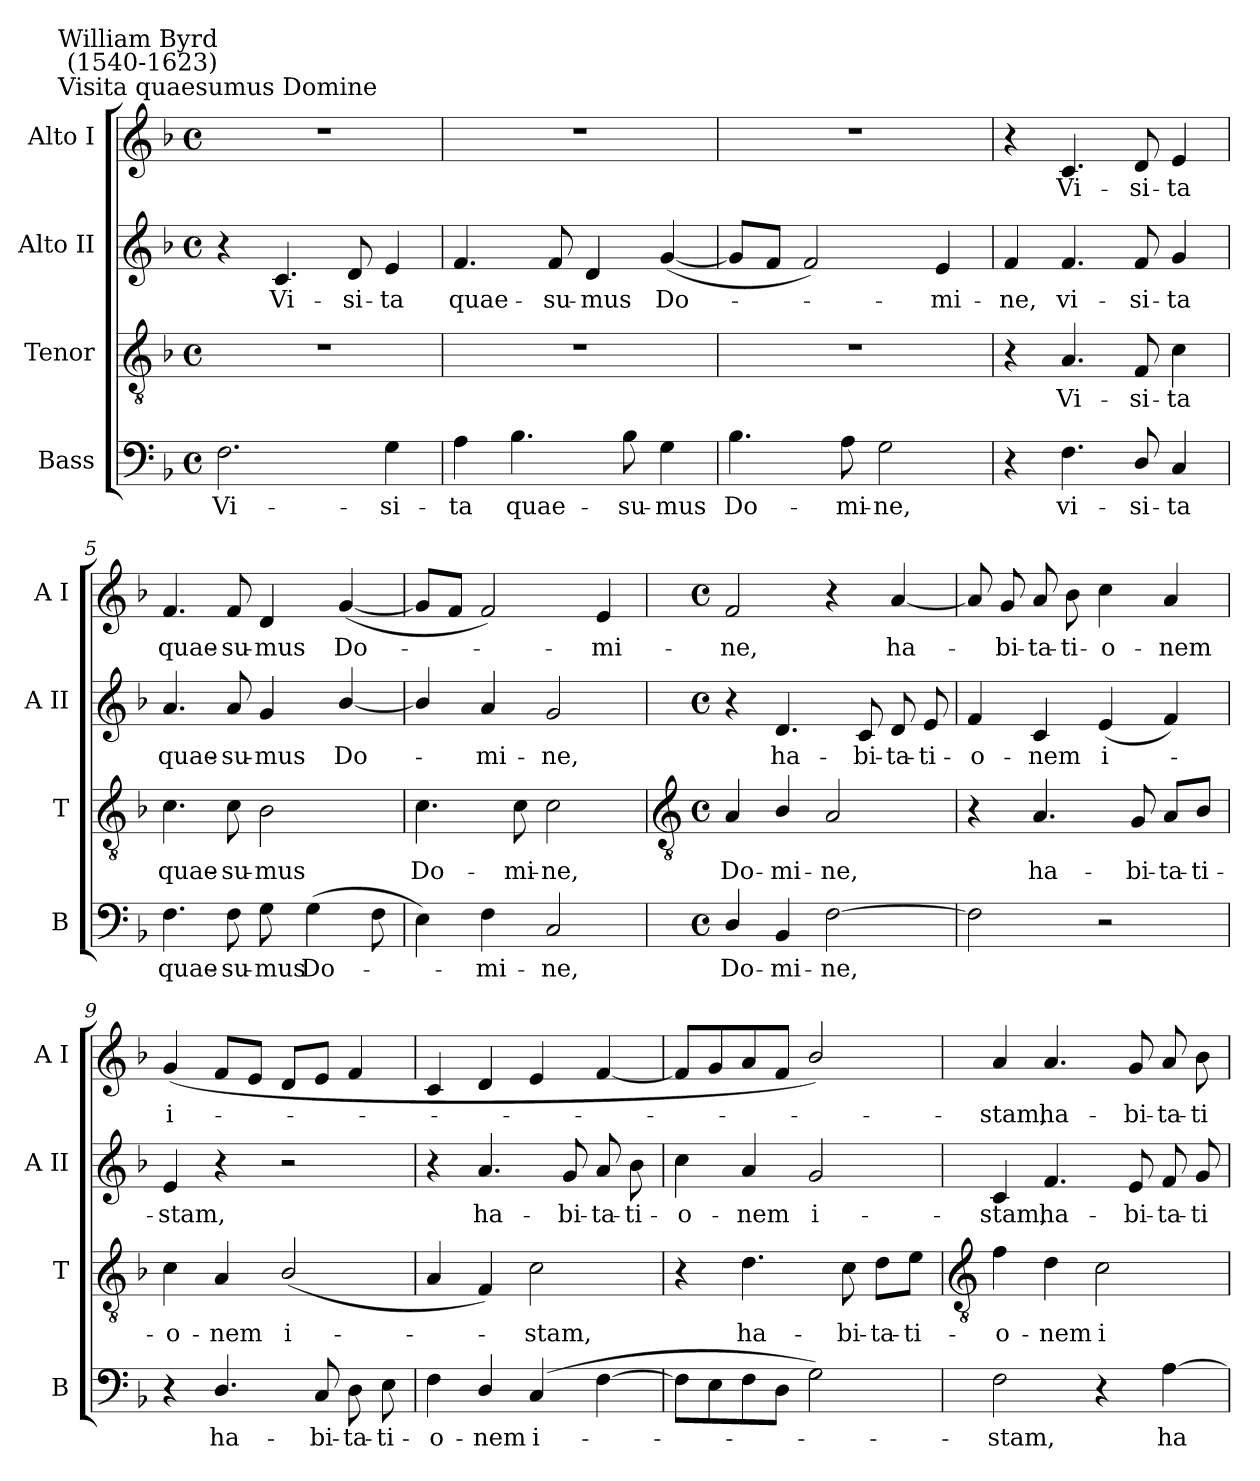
**kern	**text	**kern	**text	**kern	**text	**kern	**text
*part4	*part4	*part3	*part3	*part2	*part2	*part1	*part1
*staff4	*staff4	*staff3	*staff3	*staff2	*staff2	*staff1	*staff1
*I"Bass	*	*I"Tenor	*	*I"Alto II	*	*I"Alto I	*
*I'B	*	*I'T	*	*I'A II	*	*I'A I	*
*clefF4	*	*clefGv2	*	*clefG2	*	*clefG2	*
*k[b-]	*	*k[b-]	*	*k[b-]	*	*k[b-]	*
*F:	*	*F:	*	*F:	*	*F:	*
*M4/4	*	*M4/4	*	*M4/4	*	*M4/4	*
*met(c)	*	*met(c)	*	*met(c)	*	*met(c)	*
=1	=1	=1	=1	=1	=1	=1	=1
!	!	!	!	!	!	!LO:TX:a:cj:t=Visita quaesumus Domine	!
!	!	!	!	!	!	!LO:TX:a:rj:t=William Byrd\n(1540-1623)	!
!	!LO:LY:b	!	!	!	!	!	!
2.F	Vi-	1r	.	4r	.	1r	.
!	!	!	!	!	!LO:LY:b	!	!
.	.	.	.	4.c	Vi-	.	.
!	!	!	!	!	!LO:LY:b	!	!
.	.	.	.	8d	-si-	.	.
!	!LO:LY:b	!	!	!	!LO:LY:b	!	!
4G	-si-	.	.	4e	-ta	.	.
=2	=2	=2	=2	=2	=2	=2	=2
!	!LO:LY:b	!	!	!	!LO:LY:b	!	!
4A	-ta	1r	.	4.f	quae-	1r	.
!	!LO:LY:b	!	!	!	!	!	!
4.B-	quae-	.	.	.	.	.	.
!	!	!	!	!	!LO:LY:b	!	!
.	.	.	.	8f	-su-	.	.
!	!	!	!	!	!LO:LY:b	!	!
.	.	.	.	4d	-mus	.	.
!	!LO:LY:b	!	!	!	!	!	!
8B-	-su-	.	.	.	.	.	.
!	!LO:LY:b	!	!	!	!LO:LY:b	!	!
4G	-mus	.	.	(<[4g	Do-	.	.
=3	=3	=3	=3	=3	=3	=3	=3
!	!LO:LY:b	!	!	!	!	!	!
4.B-	Do-	1r	.	8gL]	.	1r	.
.	.	.	.	8fJ	.	.	.
.	.	.	.	2f)	.	.	.
!	!LO:LY:b	!	!	!	!	!	!
8A	-mi-	.	.	.	.	.	.
!	!LO:LY:b	!	!	!	!	!	!
2G	-ne,	.	.	.	.	.	.
!	!	!	!	!	!LO:LY:b	!	!
.	.	.	.	4e	mi-	.	.
=4	=4	=4	=4	=4	=4	=4	=4
!	!	!	!	!	!LO:LY:b	!	!
4r	.	4r	.	4f	-ne,	4r	.
!	!LO:LY:b	!	!LO:LY:b	!	!LO:LY:b	!	!LO:LY:b
4.F	vi-	4.A	Vi-	4.f	vi-	4.c	Vi-
!	!LO:LY:b	!	!LO:LY:b	!	!LO:LY:b	!	!LO:LY:b
8D/	-si-	8F	-si-	8f	-si-	8d	-si-
!	!LO:LY:b	!	!LO:LY:b	!	!LO:LY:b	!	!LO:LY:b
4C	-ta	4c	-ta	4g	-ta	4e	-ta
=5	=5	=5	=5	=5	=5	=5	=5
!	!LO:LY:b	!	!LO:LY:b	!	!LO:LY:b	!	!LO:LY:b
4.F	quae-	4.c	quae-	4.a	quae-	4.f	quae-
!	!LO:LY:b	!	!LO:LY:b	!	!LO:LY:b	!	!LO:LY:b
8F	-su-	8c	-su-	8a	-su-	8f	-su-
!	!LO:LY:b	!	!LO:LY:b	!	!LO:LY:b	!	!LO:LY:b
8G	-mus	2B-	-mus	4g	-mus	4d	-mus
!	!LO:LY:b	!	!	!	!	!	!
(>4G	Do-	.	.	.	.	.	.
!	!	!	!	!	!LO:LY:b	!	!LO:LY:b
.	.	.	.	[4b-/	Do-	(<[4g	Do-
8F	.	.	.	.	.	.	.
=6	=6	=6	=6	=6	=6	=6	=6
!	!	!	!LO:LY:b	!	!	!	!
4E)	.	4.c	Do-	4b-/]	.	8gL]	.
.	.	.	.	.	.	8fJ	.
!	!LO:LY:b	!	!	!	!LO:LY:b	!	!
4F	mi-	.	.	4a	mi-	2f)	.
!	!	!	!LO:LY:b	!	!	!	!
.	.	8c	-mi-	.	.	.	.
!	!LO:LY:b	!	!LO:LY:b	!	!LO:LY:b	!	!
2C	-ne,	2c	-ne,	2g	-ne,	.	.
!	!	!	!	!	!	!	!LO:LY:b
.	.	.	.	.	.	4e	mi-
!!LO:LB:g=z
=7	=7	=7	=7	=7	=7	=7	=7
*	*	*clefGv2	*	*	*	*	*
*M4/4	*	*M4/4	*	*M4/4	*	*M4/4	*
*met(c)	*	*met(c)	*	*met(c)	*	*met(c)	*
!	!LO:LY:b	!	!LO:LY:b	!	!	!	!LO:LY:b
4D/	Do-	4A	Do-	4r	.	2f	-ne,
!	!LO:LY:b	!	!LO:LY:b	!	!LO:LY:b	!	!
4BB-	-mi-	4B-/	-mi-	4.d	ha-	.	.
!	!LO:LY:b	!	!LO:LY:b	!	!	!	!
[2F	-ne,	2A	-ne,	.	.	4r	.
!	!	!	!	!	!LO:LY:b	!	!
.	.	.	.	8c	-bi-	.	.
!	!	!	!	!	!LO:LY:b	!	!LO:LY:b
.	.	.	.	8d	-ta-	[4a	ha-
!	!	!	!	!	!LO:LY:b	!	!
.	.	.	.	8e	-ti-	.	.
=8	=8	=8	=8	=8	=8	=8	=8
!	!	!	!	!	!LO:LY:b	!	!
2F]	.	4r	.	4f	-o-	8a]	.
!	!	!	!	!	!	!	!LO:LY:b
.	.	.	.	.	.	8g	bi-
!	!	!	!LO:LY:b	!	!LO:LY:b	!	!LO:LY:b
.	.	4.A	ha-	4c	-nem	8a	-ta-
!	!	!	!	!	!	!	!LO:LY:b
.	.	.	.	.	.	8b-	-ti-
!	!	!	!	!	!LO:LY:b	!	!LO:LY:b
2r	.	.	.	(<4e	i-	4cc	-o-
!	!	!	!LO:LY:b	!	!	!	!
.	.	8G	-bi-	.	.	.	.
!	!	!	!LO:LY:b	!	!	!	!LO:LY:b
.	.	8A/L	-ta-	4f)	.	4a	-nem
!	!	!	!LO:LY:b	!	!	!	!
.	.	8B-/J	-ti-	.	.	.	.
=9	=9	=9	=9	=9	=9	=9	=9
!	!	!	!LO:LY:b	!	!LO:LY:b	!	!LO:LY:b
4r	.	4c	-o-	4e	stam,	(<4g	i-
!	!LO:LY:b	!	!LO:LY:b	!	!	!	!
4.D/	ha-	4A	-nem	4r	.	8fL	.
.	.	.	.	.	.	8eJ	.
!	!	!	!LO:LY:b	!	!	!	!
.	.	(<2B-/	i-	2r	.	8dL	.
!	!LO:LY:b	!	!	!	!	!	!
8C	-bi-	.	.	.	.	8eJ	.
!	!LO:LY:b	!	!	!	!	!	!
8D	-ta-	.	.	.	.	4f	.
!	!LO:LY:b	!	!	!	!	!	!
8E	-ti-	.	.	.	.	.	.
=10	=10	=10	=10	=10	=10	=10	=10
!	!LO:LY:b	!	!	!	!	!	!
4F	-o-	4A	.	4r	.	4c	.
!	!LO:LY:b	!	!	!	!LO:LY:b	!	!
4D/	-nem	4F)	.	4.a	ha-	4d	.
!	!LO:LY:b	!	!LO:LY:b	!	!	!	!
(>4C	i-	2c	stam,	.	.	4e	.
!	!	!	!	!	!LO:LY:b	!	!
.	.	.	.	8g	-bi-	.	.
!	!	!	!	!	!LO:LY:b	!	!
[4F	.	.	.	8a	-ta-	[4f	.
!	!	!	!	!	!LO:LY:b	!	!
.	.	.	.	8b-	-ti-	.	.
=11	=11	=11	=11	=11	=11	=11	=11
!	!	!	!	!	!LO:LY:b	!	!
8FL]	.	4r	.	4cc	-o-	8fL]	.
8E	.	.	.	.	.	8g	.
!	!	!	!LO:LY:b	!	!LO:LY:b	!	!
8F	.	4.d	ha-	4a	-nem	8a	.
8DJ	.	.	.	.	.	8fJ	.
!	!	!	!	!	!LO:LY:b	!	!
2G)	.	.	.	2g	i-	2b-/)	.
!	!	!	!LO:LY:b	!	!	!	!
.	.	8c	-bi-	.	.	.	.
!	!	!	!LO:LY:b	!	!	!	!
.	.	8d\L	-ta-	.	.	.	.
!	!	!	!LO:LY:b	!	!	!	!
.	.	8e\J	-ti-	.	.	.	.
!!LO:LB:g=z
=12	=12	=12	=12	=12	=12	=12	=12
*	*	*clefGv2	*	*	*	*	*
!	!LO:LY:b	!	!LO:LY:b	!	!LO:LY:b	!	!LO:LY:b
2F	stam,	4f	-o-	4c	-stam,	4a	stam,
!	!	!	!LO:LY:b	!	!LO:LY:b	!	!LO:LY:b
.	.	4d	-nem	4.f	ha-	4.a	ha-
!	!	!	!LO:LY:b	!	!	!	!
4r	.	2c	i-	.	.	.	.
!	!	!	!	!	!LO:LY:b	!	!LO:LY:b
.	.	.	.	8e	-bi-	8g	-bi-
!	!LO:LY:b	!	!	!	!LO:LY:b	!	!LO:LY:b
[4A	ha-	.	.	8f	-ta-	8a	-ta-
!	!	!	!	!	!LO:LY:b	!	!LO:LY:b
.	.	.	.	8g	-ti-	8b-	-ti-
=	=	=	=	=	=	=	=
*-	*-	*-	*-	*-	*-	*-	*-
